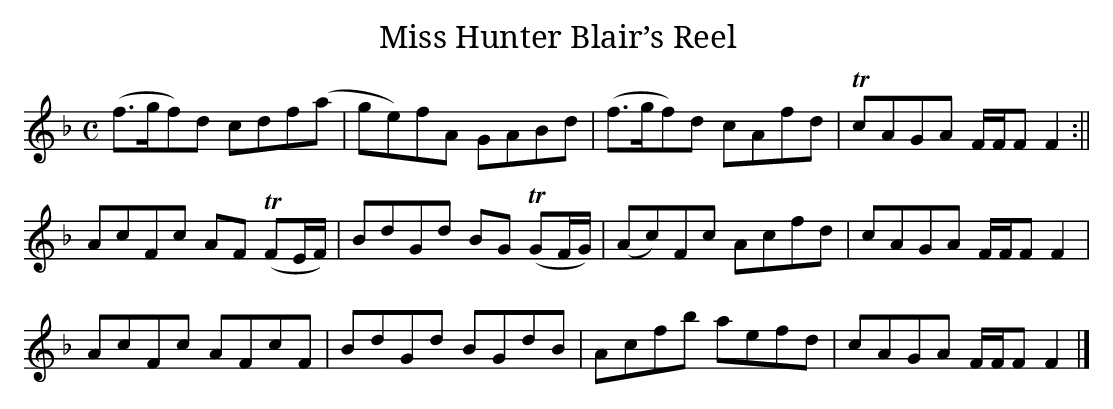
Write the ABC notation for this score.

X:1
T:Miss Hunter Blair’s Reel
M:C
L:1/8
K:F
(f>gf)d cdf(a|ge)fA GABd|(f>gf)d cAfd|TcAGA F/F/F F2:||
AcFc AF T(FE/F/)|BdGd BG T(GF/G/)|(Ac)Fc Acfd|cAGA F/F/F F2|
AcFc AFcF|BdGd BGdB|Acfb aefd|cAGA F/F/F F2|]
